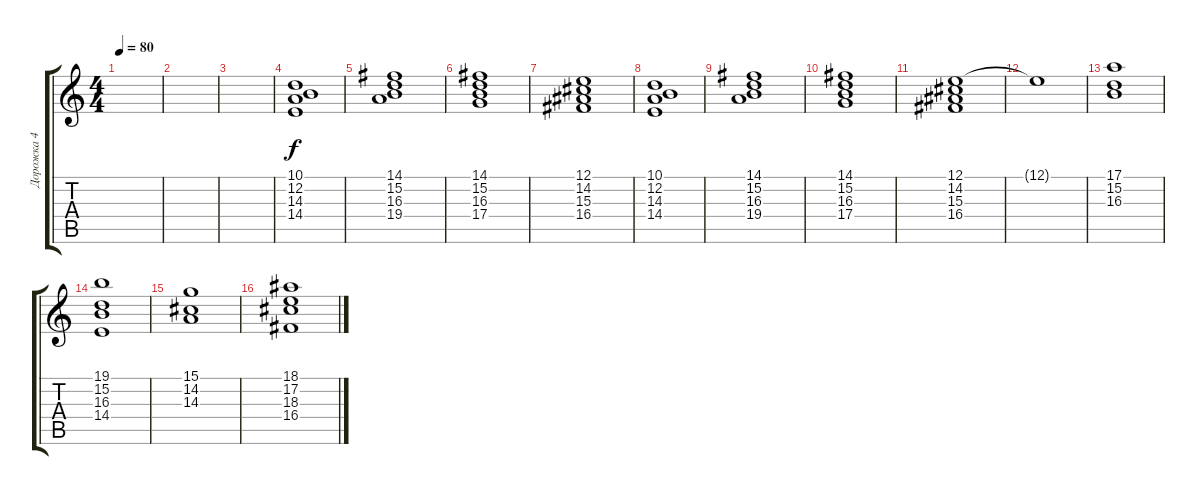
\track ("Дорожка 4" "Дорожка 4") {instrument pad2warm}
\staff {score tabs}
\tuning (E4 B3 G3 D3 A2 E2) {hide}
\ts (4 4)
\tempo 80
\clef g2
\ks c
|
|
|
(10.1 12.2 14.3 14.4).1 |
(14.1 15.2 16.3 19.4).1 |
(14.1 15.2 16.3 17.4).1 |
(12.1 14.2 15.3 16.4).1 |
(10.1 12.2 14.3 14.4).1 |
(14.1 15.2 16.3 19.4).1 |
(14.1 15.2 16.3 17.4).1 |
(12.1 14.2 15.3 16.4).1 |
12.1{t}.1 |
(17.1 15.2 16.3).1 |
(19.1 15.2 16.3 14.4).1 |
(15.1 14.2 14.3).1 |
(18.1 17.2 18.3 16.4).1
